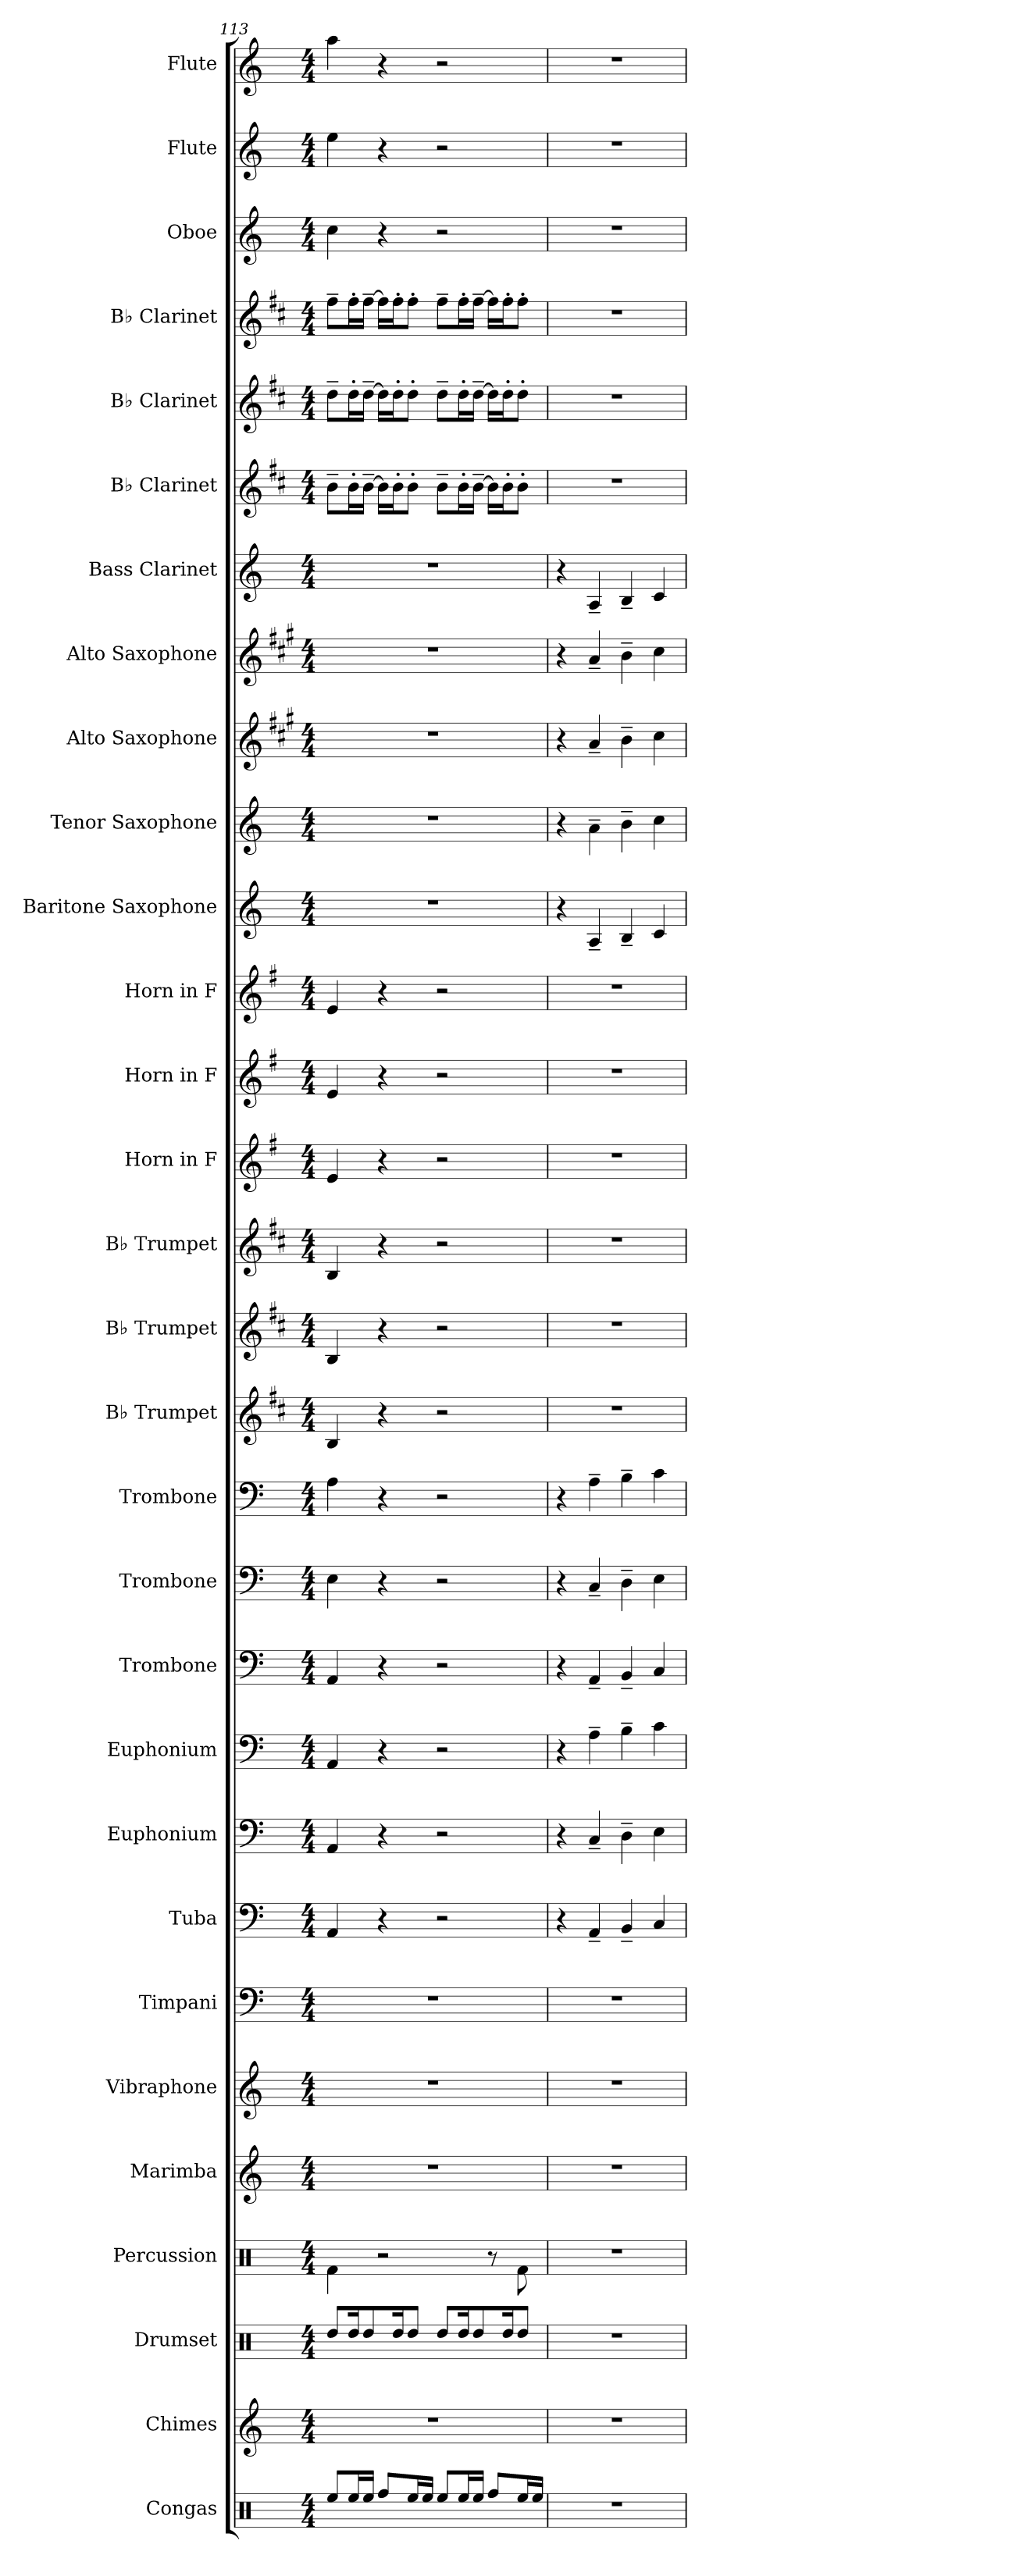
**kern	**kern	**kern	**kern	**kern	**kern	**kern	**kern	**kern	**kern	**kern	**kern	**kern	**kern	**kern	**kern	**kern	**kern	**kern	**kern	**kern	**kern	**kern	**kern	**kern	**kern	**kern	**kern	**kern	**kern
*part30	*part29	*part28	*part27	*part26	*part25	*part24	*part23	*part22	*part21	*part20	*part19	*part18	*part17	*part16	*part15	*part14	*part13	*part12	*part11	*part10	*part9	*part8	*part7	*part6	*part5	*part4	*part3	*part2	*part1
*staff30	*staff29	*staff28	*staff27	*staff26	*staff25	*staff24	*staff23	*staff22	*staff21	*staff20	*staff19	*staff18	*staff17	*staff16	*staff15	*staff14	*staff13	*staff12	*staff11	*staff10	*staff9	*staff8	*staff7	*staff6	*staff5	*staff4	*staff3	*staff2	*staff1
*I"Congas	*I"Chimes	*I"Drumset	*I"Percussion	*I"Marimba	*I"Vibraphone	*I"Timpani	*I"Tuba	*I"Euphonium	*I"Euphonium	*I"Trombone	*I"Trombone	*I"Trombone	*I"B♭ Trumpet	*I"B♭ Trumpet	*I"B♭ Trumpet	*I"Horn in F	*I"Horn in F	*I"Horn in F	*I"Baritone Saxophone	*I"Tenor Saxophone	*I"Alto Saxophone	*I"Alto Saxophone	*I"Bass Clarinet	*I"B♭ Clarinet	*I"B♭ Clarinet	*I"B♭ Clarinet	*I"Oboe	*I"Flute	*I"Flute
*I'Con.	*I'Cme.	*I'D. Set	*I'Perc.	*I'Mrm.	*I'Vib.	*I'Timp.	*I'Tba.	*I'Euph.	*I'Euph.	*I'Tbn.	*I'Tbn.	*I'Tbn.	*I'B♭ Tpt.	*I'B♭ Tpt.	*I'B♭ Tpt.	*	*	*	*I'Bar. Sax.	*I'T. Sax.	*I'A. Sax.	*I'A. Sax.	*I'B. Cl.	*I'B♭ Cl.	*I'B♭ Cl.	*I'B♭ Cl.	*I'Ob.	*I'Fl.	*I'Fl.
!!LO:PB:g=z
*clefX	*clefG2	*clefX	*clefX	*clefG2	*clefG2	*clefF4	*clefF4	*clefF4	*clefF4	*clefF4	*clefF4	*clefF4	*clefG2	*clefG2	*clefG2	*clefG2	*clefG2	*clefG2	*clefG2	*clefG2	*clefG2	*clefG2	*clefG2	*clefG2	*clefG2	*clefG2	*clefG2	*clefG2	*clefG2
*	*	*	*	*	*	*	*	*	*	*	*	*	*ITrd1c2	*ITrd1c2	*ITrd1c2	*ITrd4c7	*ITrd4c7	*ITrd4c7	*ITrd12c21	*ITrd8c14	*ITrd5c9	*ITrd5c9	*ITrd8c14	*ITrd1c2	*ITrd1c2	*ITrd1c2	*	*	*
*k[]	*k[]	*k[]	*k[]	*k[]	*k[]	*k[]	*k[]	*k[]	*k[]	*k[]	*k[]	*k[]	*k[]	*k[]	*k[]	*k[]	*k[]	*k[]	*k[]	*k[]	*k[]	*k[]	*k[]	*k[]	*k[]	*k[]	*k[]	*k[]	*k[]
*M4/4	*M4/4	*M4/4	*M4/4	*M4/4	*M4/4	*M4/4	*M4/4	*M4/4	*M4/4	*M4/4	*M4/4	*M4/4	*M4/4	*M4/4	*M4/4	*M4/4	*M4/4	*M4/4	*M4/4	*M4/4	*M4/4	*M4/4	*M4/4	*M4/4	*M4/4	*M4/4	*M4/4	*M4/4	*M4/4
=113	=113	=113	=113	=113	=113	=113	=113	=113	=113	=113	=113	=113	=113	=113	=113	=113	=113	=113	=113	=113	=113	=113	=113	=113	=113	=113	=113	=113	=113
8Ree/L	1r	8Rdd/L	4Rf\	1r	1r	1r	4AA/	4AA/	4AA/	4AA/	4E\	4A\	4A/	4A/	4A/	4A/	4A/	4A/	1r	1r	1r	1r	1r	8a~\L	8cc~\L	8ee~\L	4cc\	4ee\	4aa\
16Ree/L	.	16Rdd/K	.	.	.	.	.	.	.	.	.	.	.	.	.	.	.	.	.	.	.	.	.	16a'\L	16cc'\L	16ee'\L	.	.	.
16Ree/JJ	.	8Rdd/	.	.	.	.	.	.	.	.	.	.	.	.	.	.	.	.	.	.	.	.	.	[16a~\JJ	[16cc~\JJ	[16ee~\JJ	.	.	.
8Rff/L	.	.	2r	.	.	.	4r	4r	4r	4r	4r	4r	4r	4r	4r	4r	4r	4r	.	.	.	.	.	16a\LL]	16cc\LL]	16ee\LL]	4r	4r	4r
.	.	16Rdd/K	.	.	.	.	.	.	.	.	.	.	.	.	.	.	.	.	.	.	.	.	.	16a'\J	16cc'\J	16ee'\J	.	.	.
16Ree/L	.	8Rdd/J	.	.	.	.	.	.	.	.	.	.	.	.	.	.	.	.	.	.	.	.	.	8a'\J	8cc'\J	8ee'\J	.	.	.
16Ree/JJ	.	.	.	.	.	.	.	.	.	.	.	.	.	.	.	.	.	.	.	.	.	.	.	.	.	.	.	.	.
8Ree/L	.	8Rdd/L	.	.	.	.	2r	2r	2r	2r	2r	2r	2r	2r	2r	2r	2r	2r	.	.	.	.	.	8a~\L	8cc~\L	8ee~\L	2r	2r	2r
16Ree/L	.	16Rdd/K	.	.	.	.	.	.	.	.	.	.	.	.	.	.	.	.	.	.	.	.	.	16a'\L	16cc'\L	16ee'\L	.	.	.
16Ree/JJ	.	8Rdd/	.	.	.	.	.	.	.	.	.	.	.	.	.	.	.	.	.	.	.	.	.	[16a~\JJ	[16cc~\JJ	[16ee~\JJ	.	.	.
8Rff/L	.	.	8r	.	.	.	.	.	.	.	.	.	.	.	.	.	.	.	.	.	.	.	.	16a\LL]	16cc\LL]	16ee\LL]	.	.	.
.	.	16Rdd/K	.	.	.	.	.	.	.	.	.	.	.	.	.	.	.	.	.	.	.	.	.	16a'\J	16cc'\J	16ee'\J	.	.	.
16Ree/L	.	8Rdd/J	8Rf\	.	.	.	.	.	.	.	.	.	.	.	.	.	.	.	.	.	.	.	.	8a'\J	8cc'\J	8ee'\J	.	.	.
16Ree/JJ	.	.	.	.	.	.	.	.	.	.	.	.	.	.	.	.	.	.	.	.	.	.	.	.	.	.	.	.	.
=114	=114	=114	=114	=114	=114	=114	=114	=114	=114	=114	=114	=114	=114	=114	=114	=114	=114	=114	=114	=114	=114	=114	=114	=114	=114	=114	=114	=114	=114
1r	1r	1r	1r	1r	1r	1r	4r	4r	4r	4r	4r	4r	1r	1r	1r	1r	1r	1r	4r	4r	4r	4r	4r	1r	1r	1r	1r	1r	1r
.	.	.	.	.	.	.	4AA~/	4C~/	4A~\	4AA~/	4C~/	4A~\	.	.	.	.	.	.	4AA~/	4A~\	4c~/	4c~/	4AA~/	.	.	.	.	.	.
.	.	.	.	.	.	.	4BB~/	4D~\	4B~\	4BB~/	4D~\	4B~\	.	.	.	.	.	.	4BB~/	4B~\	4d~\	4d~\	4BB~/	.	.	.	.	.	.
.	.	.	.	.	.	.	4C/	4E\	4c\	4C/	4E\	4c\	.	.	.	.	.	.	4C/	4c\	4e\	4e\	4C/	.	.	.	.	.	.
=	=	=	=	=	=	=	=	=	=	=	=	=	=	=	=	=	=	=	=	=	=	=	=	=	=	=	=	=	=
*-	*-	*-	*-	*-	*-	*-	*-	*-	*-	*-	*-	*-	*-	*-	*-	*-	*-	*-	*-	*-	*-	*-	*-	*-	*-	*-	*-	*-	*-
